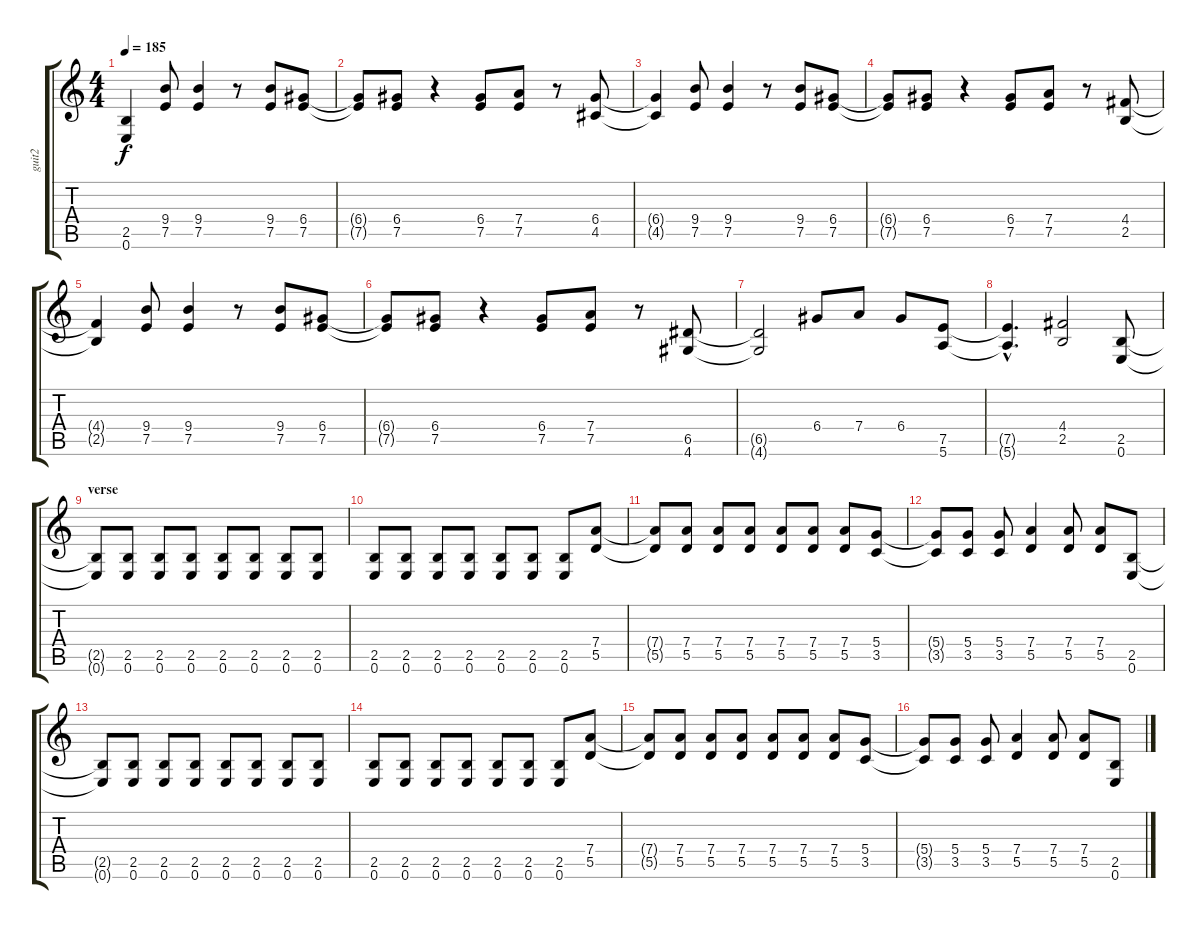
\track ("guit2" "guit2") {instrument distortionguitar}
\staff {score tabs}
\tuning (E4 B3 G3 D3 A2 E2) {hide}
\ts (4 4)
\tempo 185
\clef g2
\ks c
(2.5{t} 0.6{t}).4{dy f} (9.4 7.5).8 (9.4 7.5).4 r.8 (9.4 7.5).8 (6.4 7.5).8 |
(6.4{t} 7.5{t}).8 (6.4 7.5).8 r.4 (6.4 7.5).8 (7.4 7.5).8 r.8 (6.4 4.5).8 |
(6.4{t} 4.5{t}).4 (9.4 7.5).8 (9.4 7.5).4 r.8 (9.4 7.5).8 (6.4 7.5).8 |
(6.4{t} 7.5{t}).8 (6.4 7.5).8 r.4 (6.4 7.5).8 (7.4 7.5).8 r.8 (4.4 2.5).8 |
(4.4{t} 2.5{t}).4 (9.4 7.5).8 (9.4 7.5).4 r.8 (9.4 7.5).8 (6.4 7.5).8 |
(6.4{t} 7.5{t}).8 (6.4 7.5).8 r.4 (6.4 7.5).8 (7.4 7.5).8 r.8 (6.5 4.6).8 |
(6.5{t} 4.6{t}).2 6.4.8 7.4.8 6.4.8 (7.5 5.6).8 |
(7.5{hac t} 5.6{hac t}).4{d} (4.4 2.5).2 (2.5 0.6).8 |
\section ("" "verse")
(2.5{t} 0.6{t}).8 (2.5 0.6).8 (2.5 0.6).8 (2.5 0.6).8 (2.5 0.6).8 (2.5 0.6).8 (2.5 0.6).8 (2.5 0.6).8 |
(2.5 0.6).8 (2.5 0.6).8 (2.5 0.6).8 (2.5 0.6).8 (2.5 0.6).8 (2.5 0.6).8 (2.5 0.6).8 (7.4 5.5).8 |
(7.4{t} 5.5{t}).8 (7.4 5.5).8 (7.4 5.5).8 (7.4 5.5).8 (7.4 5.5).8 (7.4 5.5).8 (7.4 5.5).8 (5.4 3.5).8 |
(5.4{t} 3.5{t}).8 (5.4 3.5).8 (5.4 3.5).8 (7.4 5.5).4 (7.4 5.5).8 (7.4 5.5).8 (2.5 0.6).8 |
(2.5{t} 0.6{t}).8 (2.5 0.6).8 (2.5 0.6).8 (2.5 0.6).8 (2.5 0.6).8 (2.5 0.6).8 (2.5 0.6).8 (2.5 0.6).8 |
(2.5 0.6).8 (2.5 0.6).8 (2.5 0.6).8 (2.5 0.6).8 (2.5 0.6).8 (2.5 0.6).8 (2.5 0.6).8 (7.4 5.5).8 |
(7.4{t} 5.5{t}).8 (7.4 5.5).8 (7.4 5.5).8 (7.4 5.5).8 (7.4 5.5).8 (7.4 5.5).8 (7.4 5.5).8 (5.4 3.5).8 |
(5.4{t} 3.5{t}).8 (5.4 3.5).8 (5.4 3.5).8 (7.4 5.5).4 (7.4 5.5).8 (7.4 5.5).8 (2.5 0.6).8
